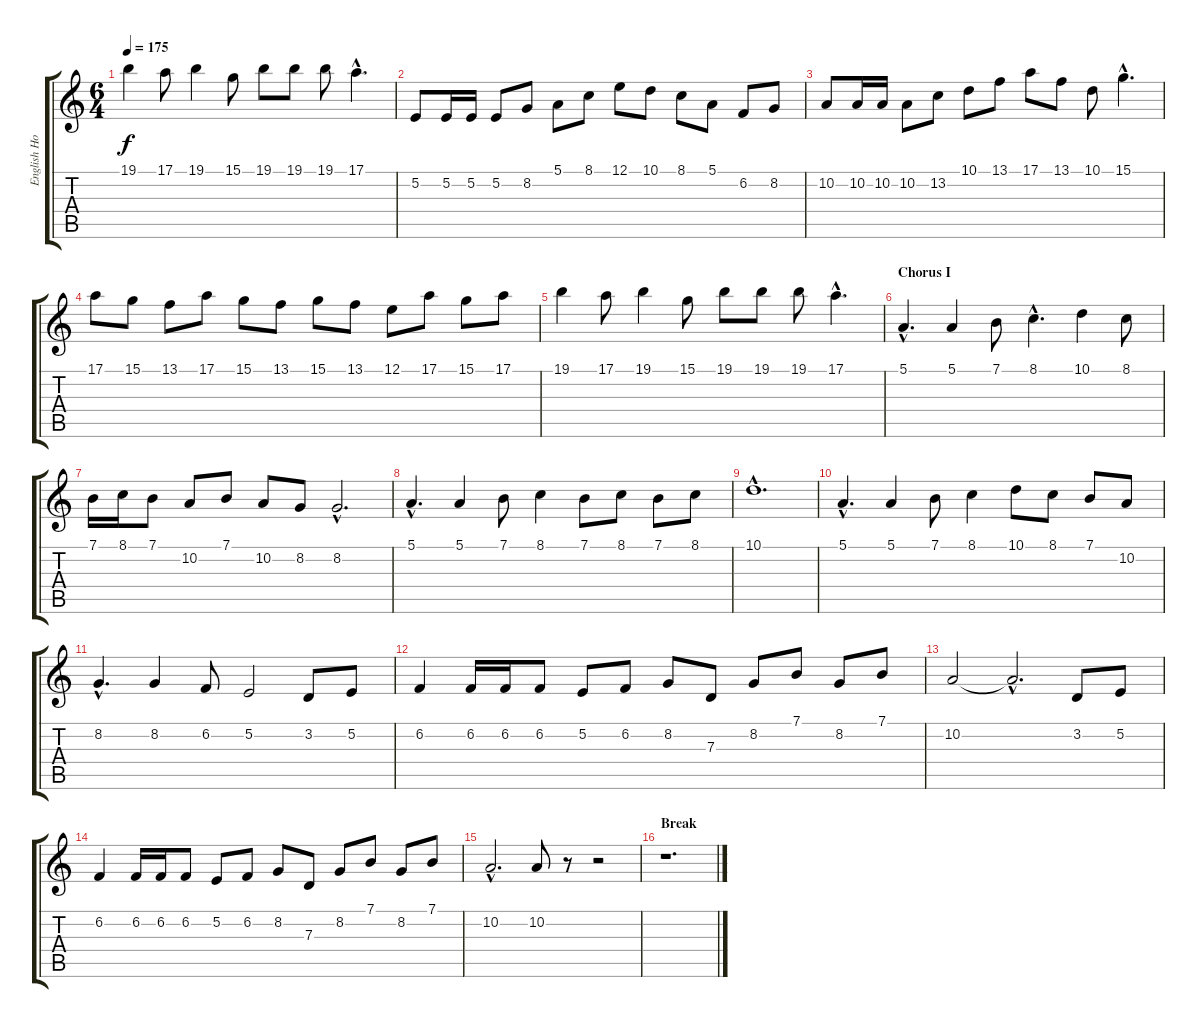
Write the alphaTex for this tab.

\track ("English Horn" "English Ho") {instrument englishhorn}
\staff {score tabs}
\tuning (E4 B3 G3 D3 A2 E2) {hide}
\ts (6 4)
\tempo 175
\clef g2
\ks c
19.1.4{dy f} 17.1.8 19.1.4 15.1.8 19.1.8 19.1.8 19.1.8 17.1{hac}.4{d} |
5.2.8 5.2.16 5.2.16 5.2.8 8.2.8 5.1.8 8.1.8 12.1.8 10.1.8 8.1.8 5.1.8 6.2.8 8.2.8 |
10.2.8 10.2.16 10.2.16 10.2.8 13.2.8 10.1.8 13.1.8 17.1.8 13.1.8 10.1.8 15.1{hac}.4{d} |
17.1.8 15.1.8 13.1.8 17.1.8 15.1.8 13.1.8 15.1.8 13.1.8 12.1.8 17.1.8 15.1.8 17.1.8 |
19.1.4 17.1.8 19.1.4 15.1.8 19.1.8 19.1.8 19.1.8 17.1{hac}.4{d} |
\section ("" "Chorus I")
5.1{hac}.4{d} 5.1.4 7.1.8 8.1{hac}.4{d} 10.1.4 8.1.8 |
7.1.16 8.1.16 7.1.8 10.2.8 7.1.8 10.2.8 8.2.8 8.2{hac}.2{d} |
5.1{hac}.4{d} 5.1.4 7.1.8 8.1.4 7.1.8 8.1.8 7.1.8 8.1.8 |
10.1{hac}.1{d} |
5.1{hac}.4{d} 5.1.4 7.1.8 8.1.4 10.1.8 8.1.8 7.1.8 10.2.8 |
8.2{hac}.4{d} 8.2.4 6.2.8 5.2.2 3.2.8 5.2.8 |
6.2.4 6.2.16 6.2.16 6.2.8 5.2.8 6.2.8 8.2.8 7.3.8 8.2.8 7.1.8 8.2.8 7.1.8 |
10.2.2 10.2{hac t}.2{d} 3.2.8 5.2.8 |
6.2.4 6.2.16 6.2.16 6.2.8 5.2.8 6.2.8 8.2.8 7.3.8 8.2.8 7.1.8 8.2.8 7.1.8 |
10.2{hac}.2{d} 10.2.8 r.8 r.2 |
\section ("" "Break")
r.1{d}
